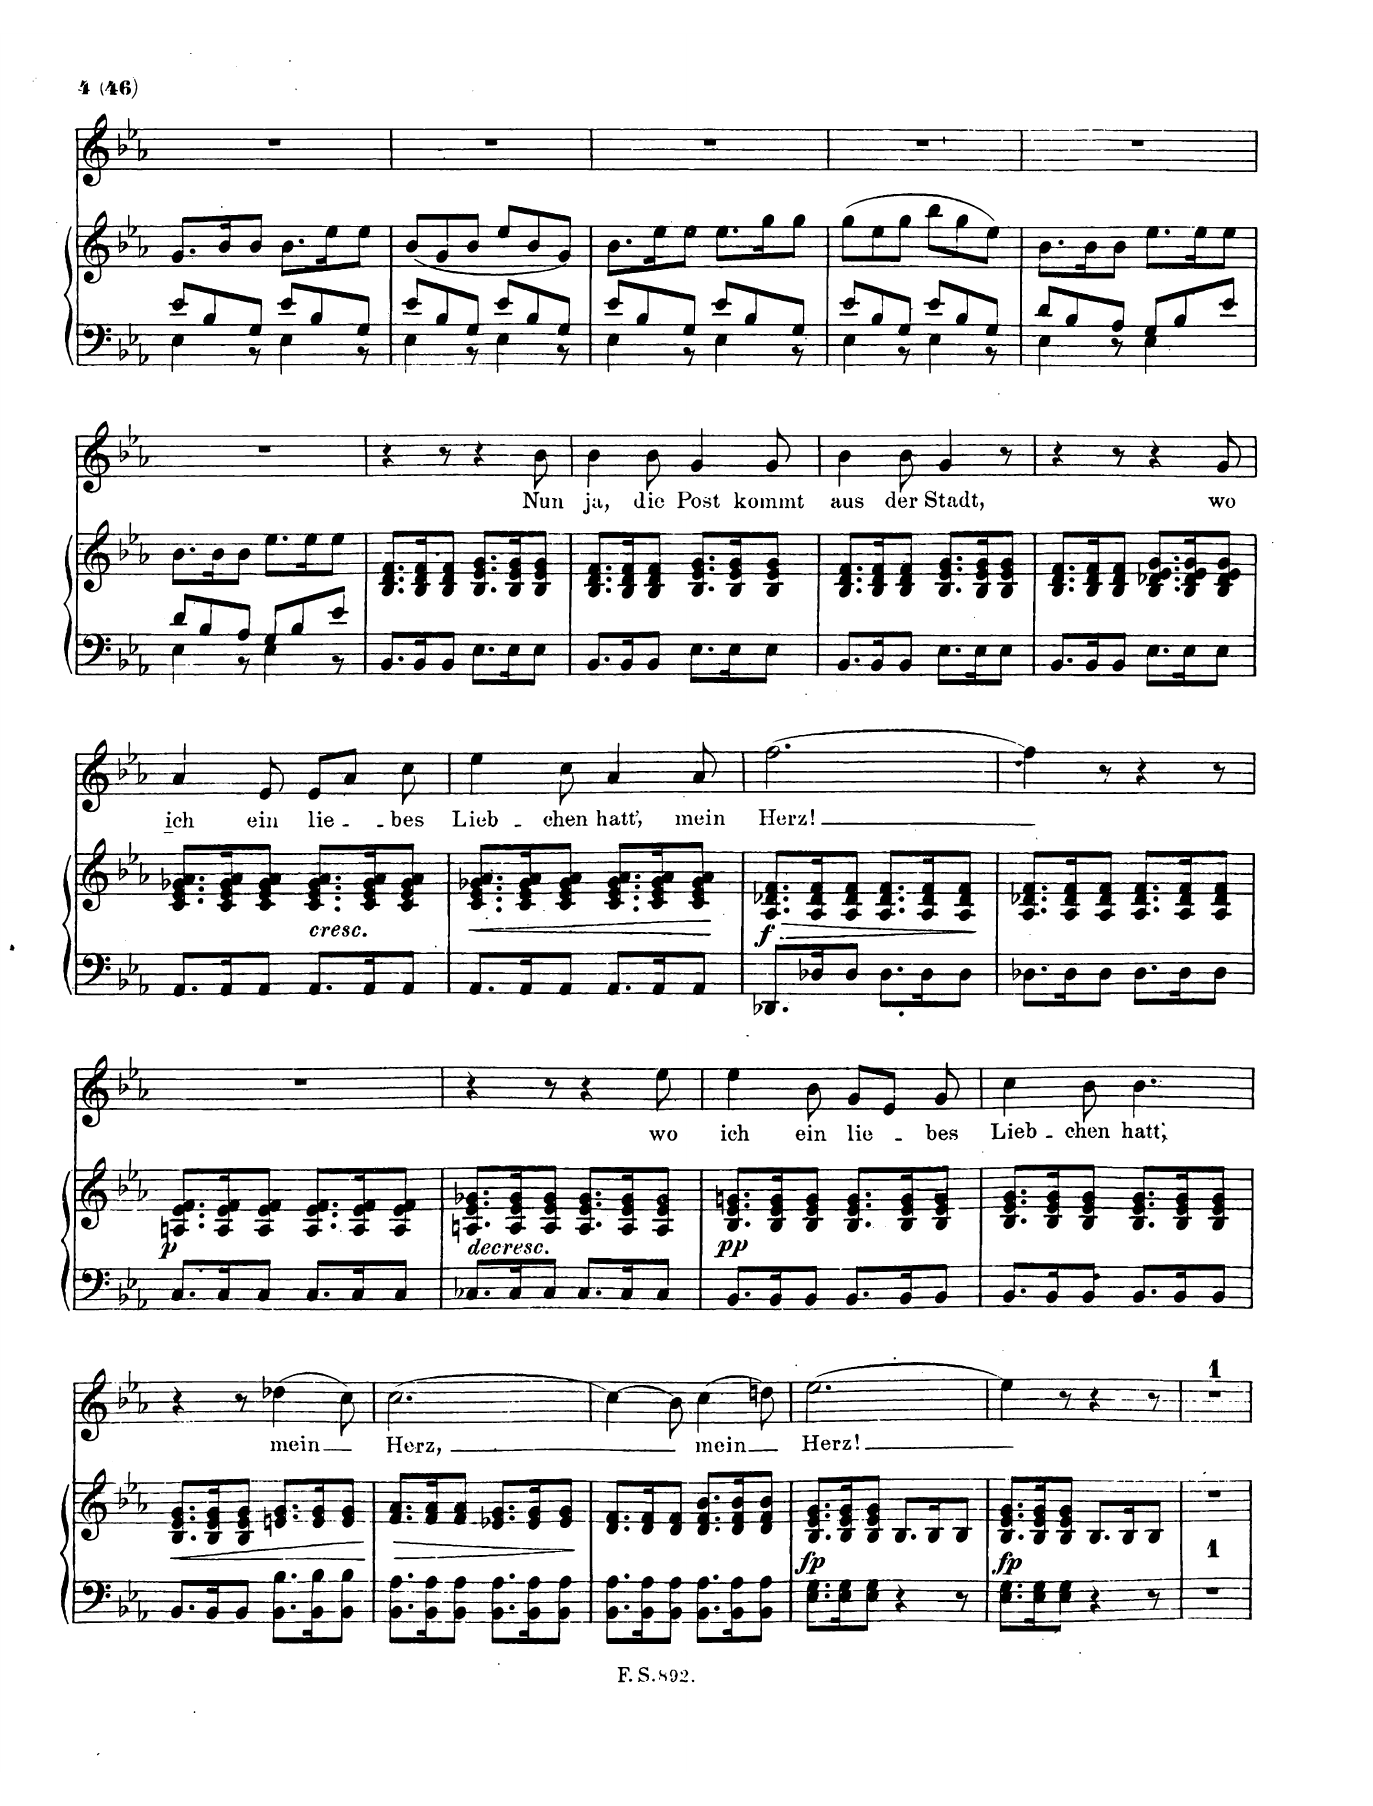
**kern	**kern	**dynam	**kern	**text
*part2	*part2	*part2	*part1	*part1
*staff3	*staff2	*staff2/3	*staff1	*staff1
*I"Pianoforte	*	*	*I"Singstimme Voice	*
*I'Pno	*	*	*	*
*clefF4	*clefG2	*	*clefG2	*
*k[b-e-a-]	*k[b-e-a-]	*	*k[b-e-a-]	*
*M6/8	*M6/8	*	*M6/8	*
=48	=48	=48	=48	=48
*^	*	*	*	*
8e-/L	4E-\	8.g/L	.	2.r	.
8B-/	.	.	.	.	.
.	.	16b-/K	.	.	.
8G/J	8r	8b-/J	.	.	.
8e-/L	4E-\	8.b-\L	.	.	.
8B-/	.	.	.	.	.
.	.	16ee-\K	.	.	.
8G/J	8r	8ee-\J	.	.	.
=49	=49	=49	=49	=49	=49
8e-/L	4E-\	(<8b-/L	.	2.r	.
8B-/	.	8g/	.	.	.
8G/J	8r	8b-/J	.	.	.
8e-/L	4E-\	8ee-\L	.	.	.
8B-/	.	8b-\	.	.	.
8G/J	8r	8g\J)	.	.	.
=50	=50	=50	=50	=50	=50
8e-/L	4E-\	8.b-\L	.	2.r	.
8B-/	.	.	.	.	.
.	.	16ee-\K	.	.	.
8G/J	8r	8ee-\J	.	.	.
8e-/L	4E-\	8.ee-\L	.	.	.
8B-/	.	.	.	.	.
.	.	16gg\K	.	.	.
8G/J	8r	8gg\J	.	.	.
=51	=51	=51	=51	=51	=51
8e-/L	4E-\	(8gg\L	.	2.r	.
8B-/	.	8ee-\	.	.	.
8G/J	8r	8gg\J	.	.	.
8e-/L	4E-\	8bb-\L	.	.	.
8B-/	.	8gg\	.	.	.
8G/J	8r	8ee-\J)	.	.	.
=52	=52	=52	=52	=52	=52
8d/L	4E-\	8.b-\L	.	2.r	.
8B-/	.	.	.	.	.
.	.	16b-\K	.	.	.
8A-/J	8r	8b-\J	.	.	.
8G/L	4E-\	8.ee-\L	.	.	.
8B-/	.	.	.	.	.
.	.	16ee-\K	.	.	.
8e-/J	8r	8ee-\J	.	.	.
=53	=53	=53	=53	=53	=53
8d/L	4E-\	8.b-\L	.	2.r	.
8B-/	.	.	.	.	.
.	.	16b-\K	.	.	.
8A-/J	8r	8b-\J	.	.	.
8G/L	4E-\	8.ee-\L	.	.	.
8B-/	.	.	.	.	.
.	.	16ee-\K	.	.	.
8e-/J	8r	8ee-\J	.	.	.
*v	*v	*	*	*	*
=54	=54	=54	=54	=54
8.BB-/L	8.B-/ 8.d/ 8.f/L	.	4r	.
16BB-/K	16B-/ 16d/ 16f/K	.	.	.
8BB-/J	8B-/ 8d/ 8f/J	.	8r	.
8.E-\L	8.B-/ 8.e-/ 8.g/L	.	4r	.
16E-\K	16B-/ 16e-/ 16g/K	.	.	.
8E-\J	8B-/ 8e-/ 8g/J	.	8b-/	Nun
=55	=55	=55	=55	=55
8.BB-/L	8.B-/ 8.d/ 8.f/L	.	4b-/	ja,
16BB-/K	16B-/ 16d/ 16f/K	.	.	.
8BB-/J	8B-/ 8d/ 8f/J	.	8b-/	die
8.E-\L	8.B-/ 8.e-/ 8.g/L	.	4g/	Post
16E-\K	16B-/ 16e-/ 16g/K	.	.	.
8E-\J	8B-/ 8e-/ 8g/J	.	8g/	kommt
=56	=56	=56	=56	=56
8.BB-/L	8.B-/ 8.d/ 8.f/L	.	4b-/	aus
16BB-/K	16B-/ 16d/ 16f/K	.	.	.
8BB-/J	8B-/ 8d/ 8f/J	.	8b-/	der
8.E-\L	8.B-/ 8.e-/ 8.g/L	.	4g/	Stadt,
16E-\K	16B-/ 16e-/ 16g/K	.	.	.
8E-\J	8B-/ 8e-/ 8g/J	.	8r	.
=57	=57	=57	=57	=57
8.BB-/L	8.B-/ 8.d/ 8.f/L	.	4r	.
16BB-/K	16B-/ 16d/ 16f/K	.	.	.
8BB-/J	8B-/ 8d/ 8f/J	.	8r	.
8.E-\L	8.B-/ 8.d-X/ 8.e-/ 8.g/L	.	4r	.
16E-\K	16B-/ 16d-/ 16e-/ 16g/K	.	.	.
8E-\J	8B-/ 8d-/ 8e-/ 8g/J	.	8g/	wo
=58	=58	=58	=58	=58
8.AA-/L	8.c/ 8.e-/ 8.g-X/ 8.a-/L	.	4a-/	ich
16AA-/K	16c/ 16e-/ 16g-/ 16a-/K	.	.	.
8AA-/J	8c/ 8e-/ 8g-/ 8a-/J	.	8e-/	ein
!	!LO:TX:b:i:t=cresc.	!	!	!
8.AA-/L	8.c/ 8.e-/ 8.g-/ 8.a-/L	.	8e-/L	lie
.	.	.	8a-/J	-
16AA-/K	16c/ 16e-/ 16g-/ 16a-/K	.	.	.
8AA-/J	8c/ 8e-/ 8g-/ 8a-/J	.	8cc\	bes
=59	=59	=59	=59	=59
!	!	!LO:HP:b	!	!
8.AA-/L	8.c/ 8.e-/ 8.g-X/ 8.a-/L	<	4ee-\	Lieb-
16AA-/K	16c/ 16e-/ 16g-/ 16a-/K	.	.	.
8AA-/J	8c/ 8e-/ 8g-/ 8a-/J	.	8cc/	-chen
8.AA-/L	8.c/ 8.e-/ 8.g-/ 8.a-/L	.	4a-/	hatt’,
16AA-/K	16c/ 16e-/ 16g-/ 16a-/K	.	.	.
8AA-/J	8c/ 8e-/ 8g-/ 8a-/J	.	8a-/	mein
.	.	[	.	.
=60	=60	=60	=60	=60
!	!	!LO:HP:b	!	!
!	!	!LO:DY:n=1:b	!	!
8.DD-X/L	8.A-/ 8.d-X/ 8.f/L	> f	[2.ff\	Herz,
16D-X/K	16A-/ 16d-/ 16f/K	.	.	.
8D-/J	8A-/ 8d-/ 8f/J	.	.	.
8.D-\L	8.A-/ 8.d-/ 8.f/L	.	.	.
16D-\K	16A-/ 16d-/ 16f/K	.	.	.
8D-\J	8A-/ 8d-/ 8f/J	.	.	.
.	.	]	.	.
=61	=61	=61	=61	=61
8.D-X\L	8.A-/ 8.d-X/ 8.f/L	.	4.ff\]	.
16D-\K	16A-/ 16d-/ 16f/K	.	.	.
8D-\J	8A-/ 8d-/ 8f/J	.	.	.
8.D-\L	8.A-/ 8.d-/ 8.f/L	.	4r	.
16D-\K	16A-/ 16d-/ 16f/K	.	.	.
8D-\J	8A-/ 8d-/ 8f/J	.	8r	.
=62	=62	=62	=62	=62
!	!	!LO:DY:b	!	!
8.C/L	8.An/ 8.e-/ 8.f/L	p	2.r	.
16C/K	16A/ 16e-/ 16f/K	.	.	.
8C/J	8A/ 8e-/ 8f/J	.	.	.
8.C/L	8.A/ 8.e-/ 8.f/L	.	.	.
16C/K	16A/ 16e-/ 16f/K	.	.	.
8C/J	8A/ 8e-/ 8f/J	.	.	.
=63	=63	=63	=63	=63
!	!LO:TX:b:i:t=dim.	!	!	!
8.C-X/L	8.An/ 8.e-/ 8.g-X/L	.	4r	.
16C-/K	16A/ 16e-/ 16g-/K	.	.	.
8C-/J	8A/ 8e-/ 8g-/J	.	8r	.
8.C-/L	8.A/ 8.e-/ 8.g-/L	.	4r	.
16C-/K	16A/ 16e-/ 16g-/K	.	.	.
8C-/J	8A/ 8e-/ 8g-/J	.	8ee-\	wo
=64	=64	=64	=64	=64
!	!	!LO:DY:a=2	!	!
8.BB-/L	8.B-/ 8.e-/ 8.gn/L	pp	4ee-\	ich
16BB-/K	16B-/ 16e-/ 16g/K	.	.	.
8BB-/J	8B-/ 8e-/ 8g/J	.	8b-/	ein
8.BB-/L	8.B-/ 8.e-/ 8.g/L	.	8g/L	lie
.	.	.	8e-/J	-
16BB-/K	16B-/ 16e-/ 16g/K	.	.	.
8BB-/J	8B-/ 8e-/ 8g/J	.	8g/	bes
=65	=65	=65	=65	=65
8.BB-/L	8.B-/ 8.e-/ 8.g/L	.	4cc\	Lieb-
16BB-/K	16B-/ 16e-/ 16g/K	.	.	.
8BB-/J	8B-/ 8e-/ 8g/J	.	8b-\	-chen
8.BB-/L	8.B-/ 8.e-/ 8.g/L	.	4.b-\	hatt’,
16BB-/K	16B-/ 16e-/ 16g/K	.	.	.
8BB-/J	8B-/ 8e-/ 8g/J	.	.	.
=66	=66	=66	=66	=66
!	!	!LO:HP:b	!	!
8.BB-/L	8.B-/ 8.e-/ 8.g/L	<	4r	.
16BB-/K	16B-/ 16e-/ 16g/K	.	.	.
8BB-/J	8B-/ 8e-/ 8g/J	.	8r	.
8.BB-\ 8.B-\L	8.en/ 8.g/L	.	(4dd-X\	mein
16BB-\ 16B-\K	16e/ 16g/K	.	.	.
8BB-\ 8B-\J	8e/ 8g/J	.	8cc\)	.
.	.	[	.	.
=67	=67	=67	=67	=67
!	!	!LO:HP:b	!	!
8.BB-\ 8.A-\L	8.f/ 8.a-/L	>	[2.cc\	Herz,
16BB-\ 16A-\K	16f/ 16a-/K	.	.	.
8BB-\ 8A-\J	8f/ 8a-/J	.	.	.
8.BB-\ 8.A-\L	8.e-X/ 8.g/L	.	.	.
16BB-\ 16A-\K	16e-/ 16g/K	.	.	.
8BB-\ 8A-\J	8e-/ 8g/J	.	.	.
.	.	]	.	.
=68	=68	=68	=68	=68
8.BB-\ 8.A-\L	8.d/ 8.f/L	.	(>4cc\]	.
16BB-\ 16A-\K	16d/ 16f/K	.	.	.
8BB-\ 8A-\J	8d/ 8f/J	.	8b-\)	mein
8.BB-\ 8.A-\L	8.d/ 8.f/ 8.b-/L	.	(>4cc\	.
16BB-\ 16A-\K	16d/ 16f/ 16b-/K	.	.	.
8BB-\ 8A-\J	8d/ 8f/ 8b-/J	.	8ddn\)	.
=69	=69	=69	=69	=69
!	!	!LO:DY:a=2	!	!
8.E-\ 8.G\L	8.B-/ 8.e-/ 8.g/L	fp	[2.ee-\	Herz?
16E-\ 16G\K	16B-/ 16e-/ 16g/K	.	.	.
8E-\ 8G\J	8B-/ 8e-/ 8g/J	.	.	.
4r	8.B-/L	.	.	.
.	16B-/K	.	.	.
8r	8B-/J	.	.	.
=70	=70	=70	=70	=70
!	!	!LO:DY:a=2	!	!
8.E-\ 8.G\L	8.B-/ 8.e-/ 8.g/L	fp	4ee-\]	.
16E-\ 16G\K	16B-/ 16e-/ 16g/K	.	.	.
8E-\ 8G\J	8B-/ 8e-/ 8g/J	.	8r	.
4r	8.B-/L	.	4r	.
.	16B-/K	.	.	.
8r	8B-/J	.	8r	.
=71	=71	=71	=71	=71
!	!	!	!LO:TX:a:B:t=1	!
!	!LO:TX:b:B:t=1	!	!	!
2.r	2.r	.	2.r	.
=	=	=	=	=
*-	*-	*-	*-	*-
